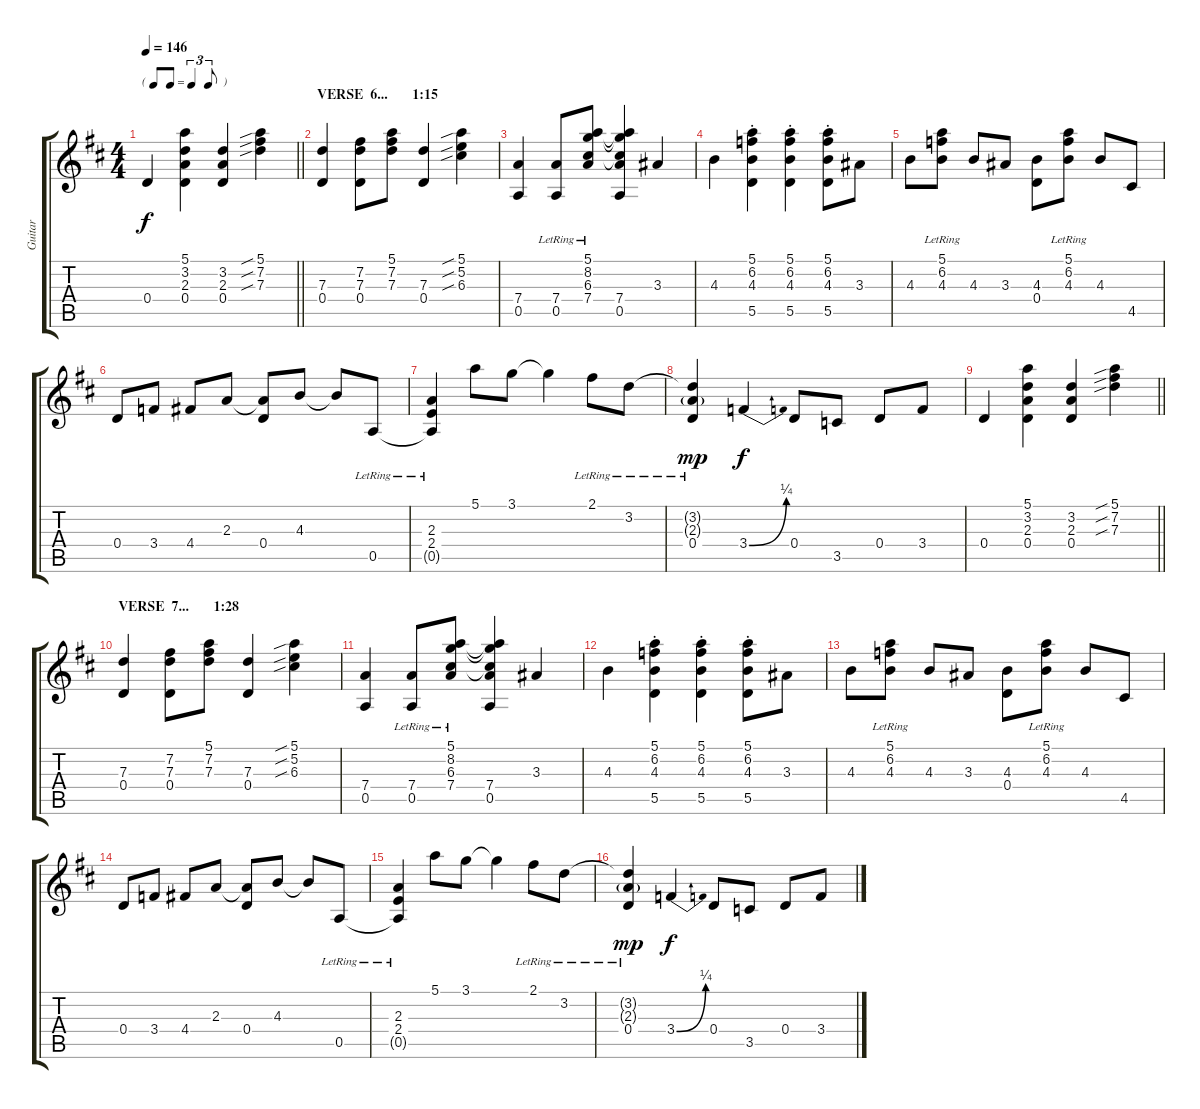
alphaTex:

\track ("Guitar" "Guitar") {instrument acousticguitarsteel}
\staff {score tabs}
\tuning (E4 B3 G3 D3 A2 E2) {hide}
\ts (4 4)
\tf triplet8th
\tempo 146
\clef g2
\barLineRight lightlight
\ks d
0.4.4{dy f} (5.1 3.2 2.3 0.4).4 (3.2 2.3 0.4).4 (5.1{sib} 7.2{sib} 7.3{sib}).4 |
\section ("" "VERSE  6...       1:15")
(7.3 0.4).4 (7.2 7.3 0.4).8 (5.1 7.2 7.3).8 (7.3 0.4).4 (5.1{sib} 5.2{sib} 6.3{sib}).4 |
(7.4 0.5).4 (7.4 0.5{lr}).8 (5.1{lr} 8.2{lr} 6.3{lr} 7.4).8 (5.1{t} 8.2{t} 6.3{t} 7.4 0.5).4 3.3.4 |
4.3.4 (5.1{st} 6.2{st} 4.3{st} 5.5{st}).4 (5.1{st} 6.2{st} 4.3{st} 5.5{st}).4 (5.1{st} 6.2{st} 4.3{st} 5.5{st}).8 3.3.8 |
4.3.8 (5.1{lr} 6.2{lr} 4.3{lr}).8 4.3.8 3.3.8 (4.3 0.4).8 (5.1{lr} 6.2{lr} 4.3{lr}).8 4.3.8 4.5.8 |
0.4.8 3.4.8 4.4.8 2.3.8 (2.3{t} 0.4).8 4.3.8 4.3{t}.8 0.5{lr}.8 |
(2.3{lr} 2.4{lr} 0.5{t}).4 5.1.8 3.1.8 3.1{t}.4 2.1{lr}.8 3.2{lr}.8 |
(3.2{t} 2.3{g lr} 0.4{lr}).4{dy mp} 3.4{be (bend 0 0 60 1)}.4{dy f} 0.4.8 3.5.8 0.4.8 3.4.8 |
\barLineRight lightlight
0.4.4 (5.1 3.2 2.3 0.4).4 (3.2 2.3 0.4).4 (5.1{sib} 7.2{sib} 7.3{sib}).4 |
\section ("" "VERSE  7...       1:28")
(7.3 0.4).4 (7.2 7.3 0.4).8 (5.1 7.2 7.3).8 (7.3 0.4).4 (5.1{sib} 5.2{sib} 6.3{sib}).4 |
(7.4 0.5).4 (7.4 0.5{lr}).8 (5.1{lr} 8.2{lr} 6.3{lr} 7.4).8 (5.1{t} 8.2{t} 6.3{t} 7.4 0.5).4 3.3.4 |
4.3.4 (5.1{st} 6.2{st} 4.3{st} 5.5{st}).4 (5.1{st} 6.2{st} 4.3{st} 5.5{st}).4 (5.1{st} 6.2{st} 4.3{st} 5.5{st}).8 3.3.8 |
4.3.8 (5.1{lr} 6.2{lr} 4.3{lr}).8 4.3.8 3.3.8 (4.3 0.4).8 (5.1{lr} 6.2{lr} 4.3{lr}).8 4.3.8 4.5.8 |
0.4.8 3.4.8 4.4.8 2.3.8 (2.3{t} 0.4).8 4.3.8 4.3{t}.8 0.5{lr}.8 |
(2.3{lr} 2.4{lr} 0.5{t}).4 5.1.8 3.1.8 3.1{t}.4 2.1{lr}.8 3.2{lr}.8 |
(3.2{t} 2.3{g lr} 0.4{lr}).4{dy mp} 3.4{be (bend 0 0 60 1)}.4{dy f} 0.4.8 3.5.8 0.4.8 3.4.8
